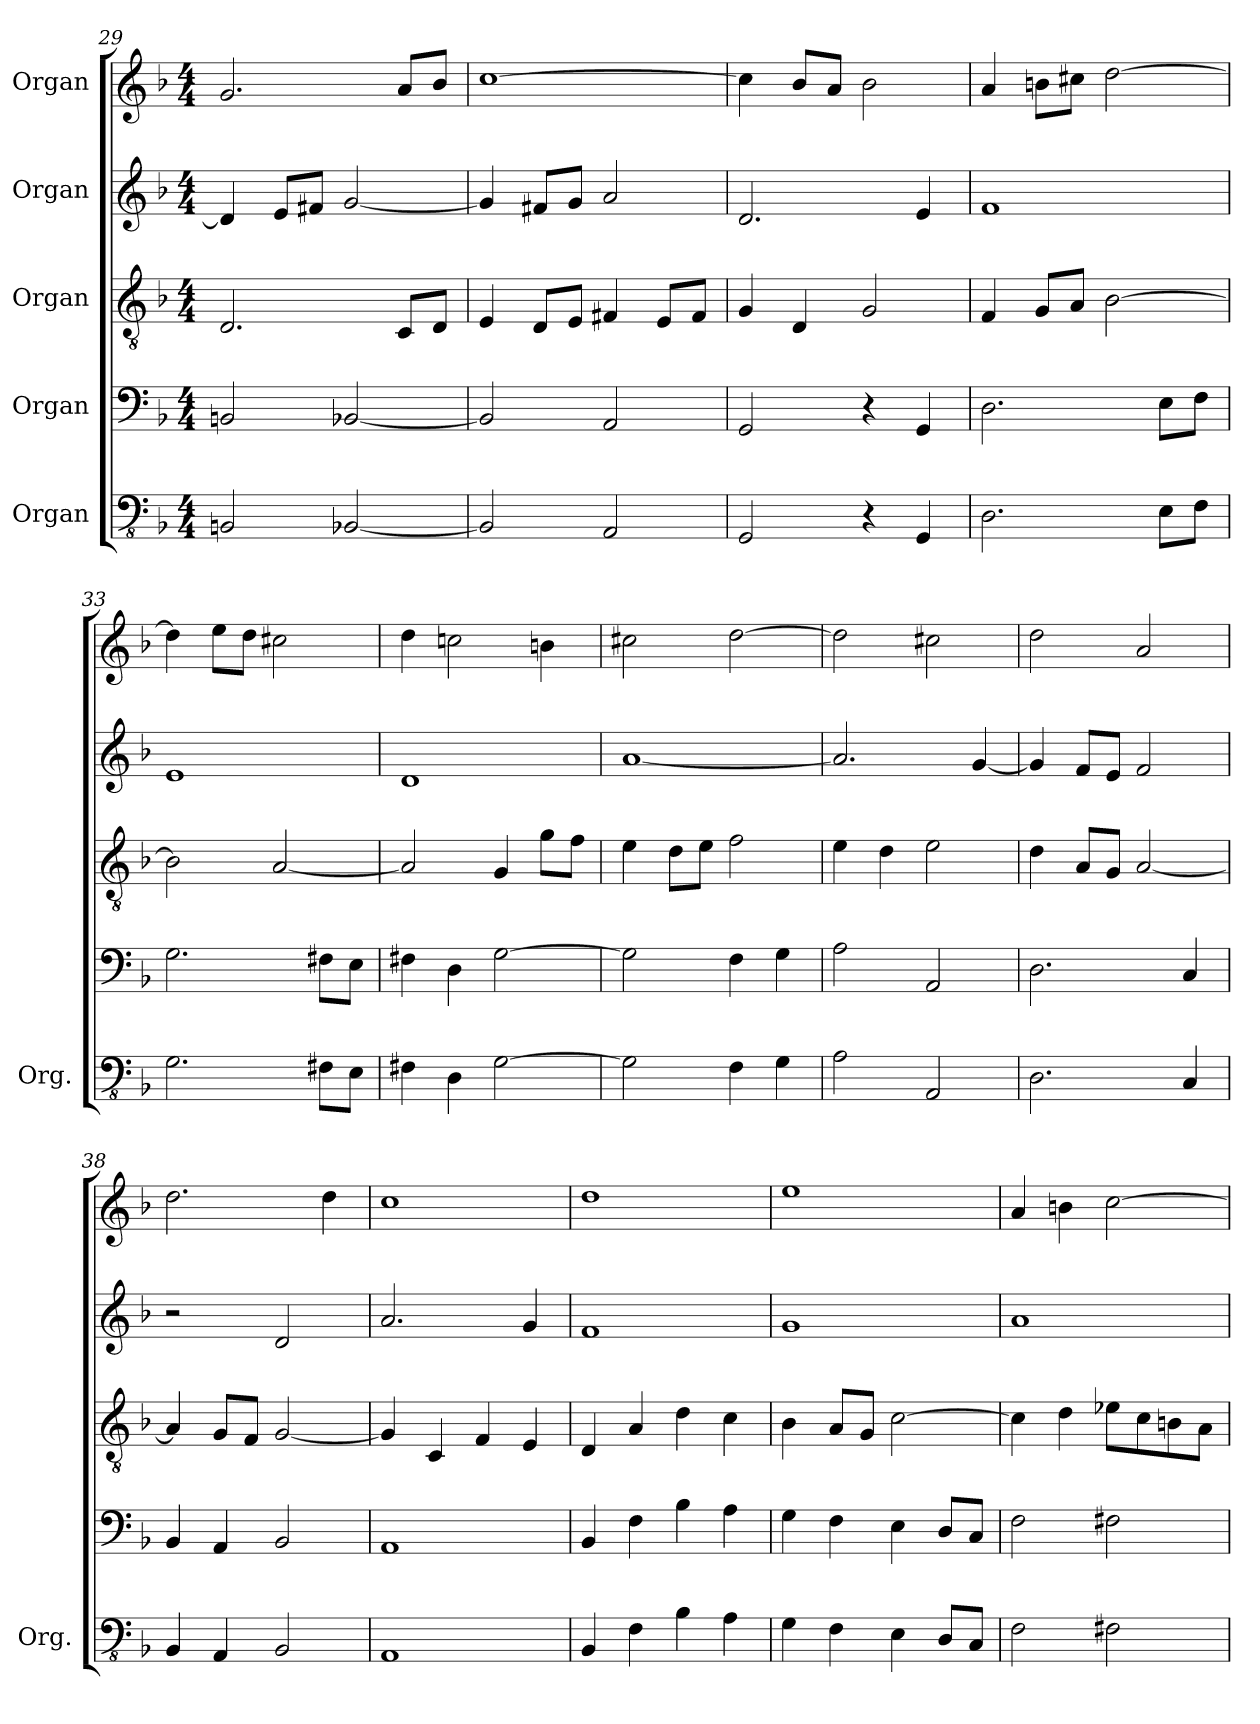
**kern	**kern	**kern	**kern	**kern
*part5	*part4	*part3	*part2	*part1
*staff5	*staff4	*staff3	*staff2	*staff1
*I"Organ	*I"Organ	*I"Organ	*I"Organ	*I"Organ
*I'Org.	*	*	*	*
*clefFv4	*clefF4	*clefGv2	*clefG2	*clefG2
*k[b-]	*k[b-]	*k[b-]	*k[b-]	*k[b-]
*M4/4	*M4/4	*M4/4	*M4/4	*M4/4
=29	=29	=29	=29	=29
2BBBn/	2BBn/	2.D/	4d/]	2.g/
.	.	.	8e/L	.
.	.	.	8f#X/J	.
[2BBB-X/	[2BB-X/	.	[2g/	.
.	.	8C/L	.	8a/L
.	.	8D/J	.	8b-/J
=30	=30	=30	=30	=30
2BBB-/]	2BB-/]	4E/	4g/]	[1cc
.	.	8D/L	8f#X/L	.
.	.	8E/J	8g/J	.
2AAA/	2AA/	4F#X/	2a/	.
.	.	8E/L	.	.
.	.	8F#/J	.	.
=31	=31	=31	=31	=31
2GGG/	2GG/	4G/	2.d/	4cc\]
.	.	4D/	.	8b-/L
.	.	.	.	8a/J
4r	4r	2G/	.	2b-\
4GGG/	4GG/	.	4e/	.
=32	=32	=32	=32	=32
2.DD\	2.D\	4F/	1f	4a/
.	.	8G/L	.	8bn\L
.	.	8A/J	.	8cc#X\J
.	.	[2B-\	.	[2dd\
8EE\L	8E\L	.	.	.
8FF\J	8F\J	.	.	.
=33	=33	=33	=33	=33
2.GG\	2.G\	2B-\]	1e	4dd\]
.	.	.	.	8ee\L
.	.	.	.	8dd\J
.	.	[2A/	.	2cc#X\
8FF#X\L	8F#X\L	.	.	.
8EE\J	8E\J	.	.	.
!!LO:LB:g=z
=34	=34	=34	=34	=34
4FF#X\	4F#X\	2A/]	1d	4dd\
4DD\	4D\	.	.	2ccn\
[2GG\	[2G\	4G/	.	.
.	.	8g\L	.	4bn\
.	.	8f\J	.	.
=35	=35	=35	=35	=35
2GG\]	2G\]	4e\	[1a	2cc#X\
.	.	8d\L	.	.
.	.	8e\J	.	.
4FF\	4F\	2f\	.	[2dd\
4GG\	4G\	.	.	.
=36	=36	=36	=36	=36
2AA\	2A\	4e\	2.a/]	2dd\]
.	.	4d\	.	.
2AAA/	2AA/	2e\	.	2cc#X\
.	.	.	[4g/	.
=37	=37	=37	=37	=37
2.DD\	2.D\	4d\	4g/]	2dd\
.	.	8A/L	8f/L	.
.	.	8G/J	8e/J	.
.	.	[2A/	2f/	2a/
4CC/	4C/	.	.	.
=38	=38	=38	=38	=38
4BBB-/	4BB-/	4A/]	2r	2.dd\
4AAA/	4AA/	8G/L	.	.
.	.	8F/J	.	.
2BBB-/	2BB-/	[2G/	2d/	.
.	.	.	.	4dd\
=39	=39	=39	=39	=39
1AAA	1AA	4G/]	2.a/	1cc
.	.	4C/	.	.
.	.	4F/	.	.
.	.	4E/	4g/	.
=40	=40	=40	=40	=40
4BBB-/	4BB-/	4D/	1f	1dd
4FF\	4F\	4A/	.	.
4BB-\	4B-\	4d\	.	.
4AA\	4A\	4c\	.	.
=41	=41	=41	=41	=41
4GG\	4G\	4B-\	1g	1ee
4FF\	4F\	8A/L	.	.
.	.	8G/J	.	.
4EE\	4E\	[2c\	.	.
8DD/L	8D/L	.	.	.
8CC/J	8C/J	.	.	.
!!LO:LB:g=z
=42	=42	=42	=42	=42
2FF\	2F\	4c\]	1a	4a/
.	.	4d\	.	4bn\
2FF#X\	2F#X\	8e-X\L	.	[2cc\
.	.	8c\	.	.
.	.	8Bn\	.	.
.	.	8A\J	.	.
=	=	=	=	=
*-	*-	*-	*-	*-
